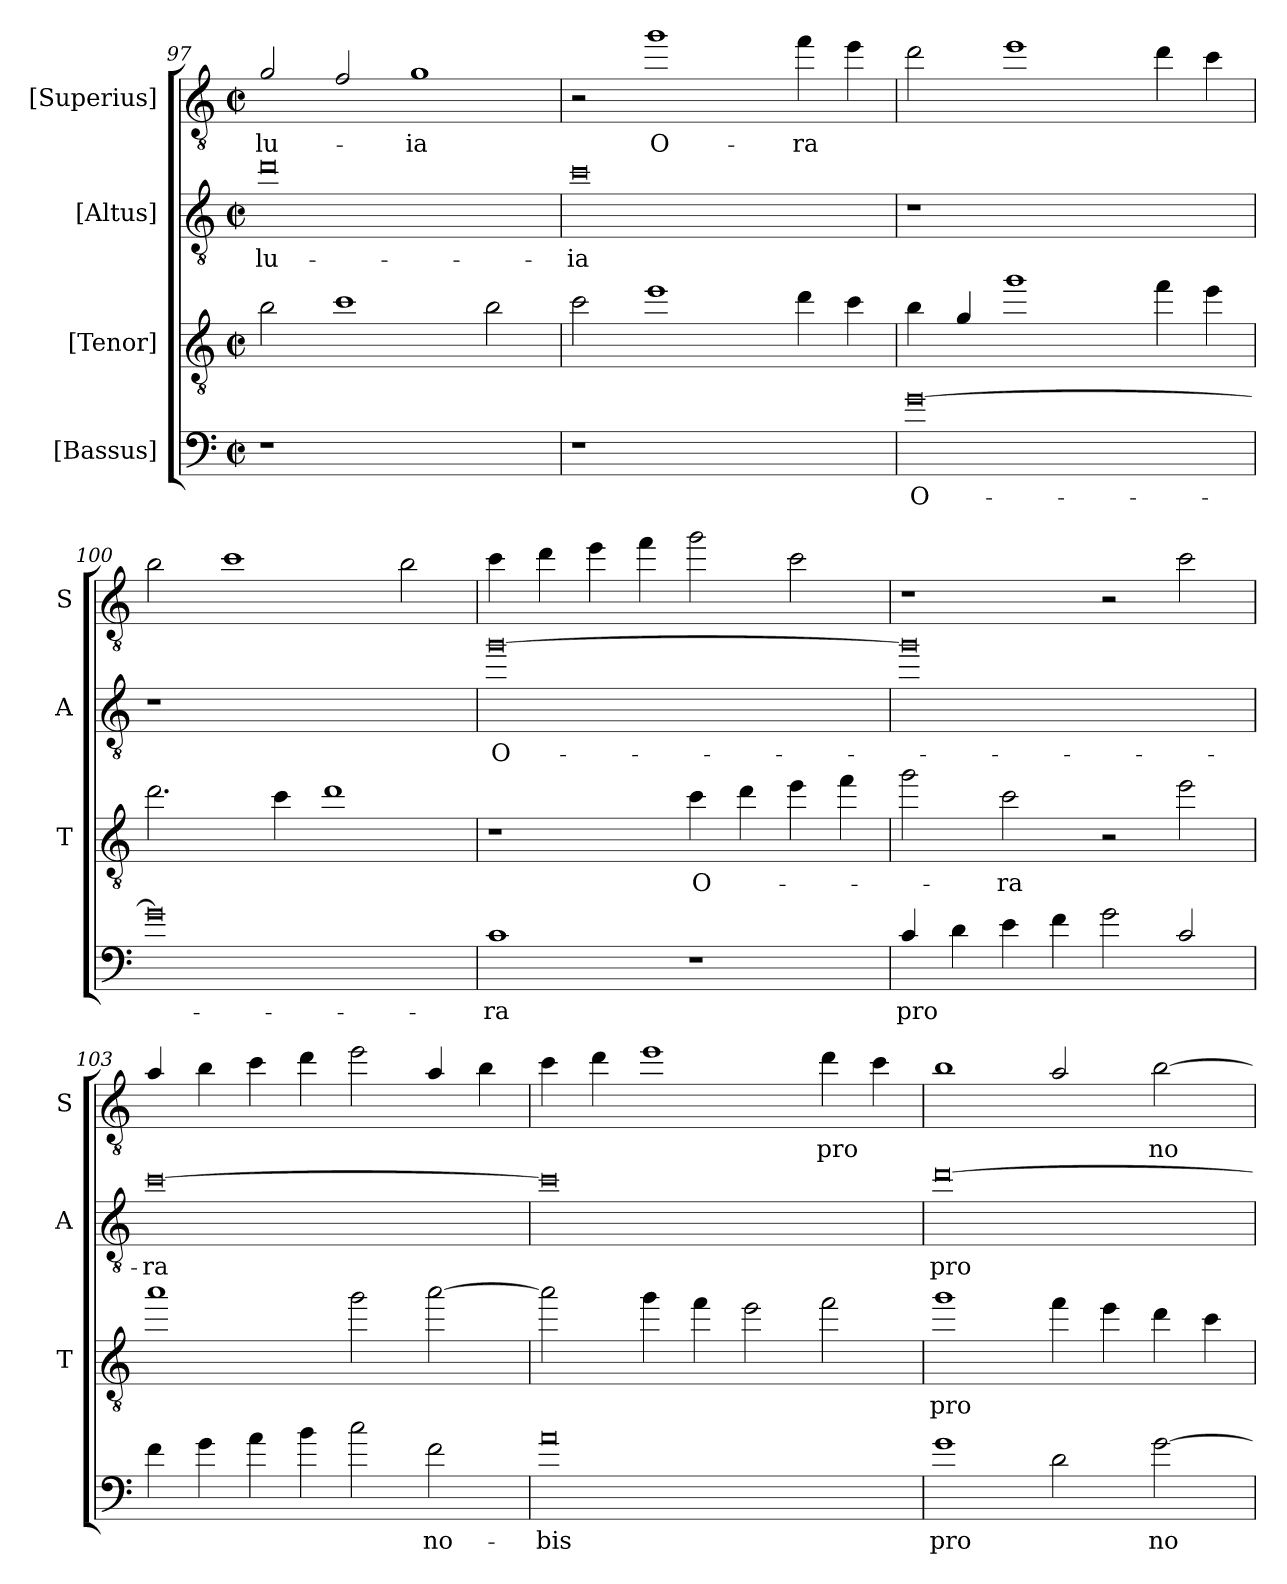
**kern	**text	**kern	**text	**kern	**text	**kern	**text
*part4	*part4	*part3	*part3	*part2	*part2	*part1	*part1
*staff4	*staff4	*staff3	*staff3	*staff2	*staff2	*staff1	*staff1
*I"[Bassus]	*	*I"[Tenor]	*	*I"[Altus]	*	*I"[Superius]	*
*	*	*I'T	*	*I'A	*	*I'S	*
*clefF4	*	*clefGv2	*	*clefGv2	*	*clefGv2	*
*ITrd7c12	*	*ITrd7c12	*	*ITrd7c12	*	*ITrd7c12	*
*k[]	*	*k[]	*	*k[]	*	*k[]	*
*C:	*	*C:	*	*C:	*	*C:	*
*M2/2	*	*M2/2	*	*M2/2	*	*M2/2	*
*met(c|)	*	*met(c|)	*	*met(c|)	*	*met(c|)	*
=97	=97	=97	=97	=97	=97	=97	=97
!	!	!	!	!	!LO:LY:b	!	!LO:LY:b
1r	.	2B\	.	0d	-lu-	2G/	-lu-
.	.	1c	.	.	.	2F/	.
!	!	!	!	!	!	!	!LO:LY:b
1ryy	.	.	.	.	.	1G	-ia
.	.	2B\	.	.	.	.	.
=98	=98	=98	=98	=98	=98	=98	=98
!	!	!	!	!	!LO:LY:b	!	!
1r	.	2c\	.	0c	-ia	2r	.
!	!	!	!	!	!	!	!LO:LY:b
.	.	1e	.	.	.	1g	O-
1ryy	.	.	.	.	.	.	.
!	!	!	!	!	!	!	!LO:LY:b
.	.	4d\	.	.	.	4f\	-ra
.	.	4c\	.	.	.	4e\	.
=99	=99	=99	=99	=99	=99	=99	=99
!	!LO:LY:b	!	!	!	!	!	!
[0G	O-	4B\	.	1r	.	2d\	.
.	.	4G/	.	.	.	.	.
.	.	1g	.	.	.	1e	.
.	.	.	.	1ryy	.	.	.
.	.	4f\	.	.	.	4d\	.
.	.	4e\	.	.	.	4c\	.
!!LO:LB:g=z
=100	=100	=100	=100	=100	=100	=100	=100
0G]	.	2.d\	.	1r	.	2B\	.
.	.	.	.	.	.	1c	.
.	.	4c\	.	.	.	.	.
.	.	1d	.	1ryy	.	.	.
.	.	.	.	.	.	2B\	.
=101	=101	=101	=101	=101	=101	=101	=101
!	!LO:LY:b	!	!	!	!LO:LY:b	!	!
1C	-ra	1r	.	[0g	O-	4c\	.
.	.	.	.	.	.	4d\	.
.	.	.	.	.	.	4e\	.
.	.	.	.	.	.	4f\	.
!	!	!	!LO:LY:b	!	!	!	!
1r	.	4c\	O-	.	.	2g\	.
.	.	4d\	.	.	.	.	.
.	.	4e\	.	.	.	2c\	.
.	.	4f\	.	.	.	.	.
=102	=102	=102	=102	=102	=102	=102	=102
!	!LO:LY:b	!	!	!	!	!	!
4C/	pro	2g\	.	0g]	.	1r	.
4D\	.	.	.	.	.	.	.
!	!	!	!LO:LY:b	!	!	!	!
4E\	.	2c\	-ra	.	.	.	.
4F\	.	.	.	.	.	.	.
2G\	.	2r	.	.	.	2r	.
2C/	.	2e\	.	.	.	2c\	.
=103	=103	=103	=103	=103	=103	=103	=103
!	!	!	!	!	!LO:LY:b	!	!
4F\	.	1a	.	[0c	-ra	4A/	.
4G\	.	.	.	.	.	4B\	.
4A\	.	.	.	.	.	4c\	.
4B\	.	.	.	.	.	4d\	.
2c\	.	2g\	.	.	.	2e\	.
!	!LO:LY:b	!	!	!	!	!	!
2F\	no-	[2a\	.	.	.	4A/	.
.	.	.	.	.	.	4B\	.
=104	=104	=104	=104	=104	=104	=104	=104
!	!LO:LY:b	!	!	!	!	!	!
0A	-bis	2a\]	.	0c]	.	4c\	.
.	.	.	.	.	.	4d\	.
.	.	4g\	.	.	.	1e	.
.	.	4f\	.	.	.	.	.
.	.	2e\	.	.	.	.	.
!	!	!	!	!	!	!	!LO:LY:b
.	.	2f\	.	.	.	4d\	pro
.	.	.	.	.	.	4c\	.
=105	=105	=105	=105	=105	=105	=105	=105
!	!LO:LY:b	!	!LO:LY:b	!	!LO:LY:b	!	!
1G	pro	1g	pro	[0d	pro	1B	.
2D\	.	4f\	.	.	.	2A/	.
.	.	4e\	.	.	.	.	.
!	!LO:LY:b	!	!	!	!	!	!LO:LY:b
[2G\	no-	4d\	.	.	.	[2B\	no-
.	.	4c\	.	.	.	.	.
=	=	=	=	=	=	=	=
*-	*-	*-	*-	*-	*-	*-	*-
